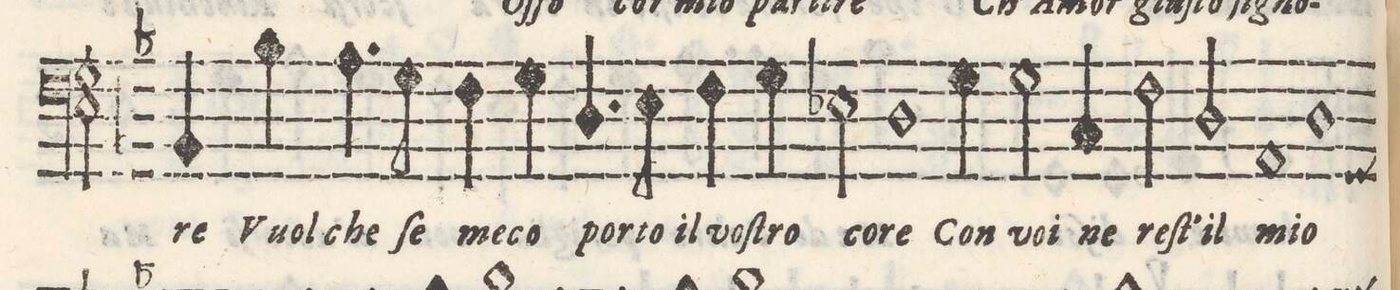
**kern	**text
*I"Basso	*
*clefF4	*
*k[b-]	*
*met(C)	*
*M2/1	*
4BB-/	-re
4B-\	Vuol
4.A\	che
8G\	ſe
=6-	=6-
4F\	me-
4G\	-co
4.D/	por-
8E\	-to il
4F\	voſ-
4G\	-tro
2E-X\	co-
=7-	=7-
1D	-re
4G\	Con
2G\	voi
4C/	ne
=8-	=8-
2F\	reſt'-
2D/	-il
1AA	mi-
=9-	=9-
1D	-o
*-	*-
